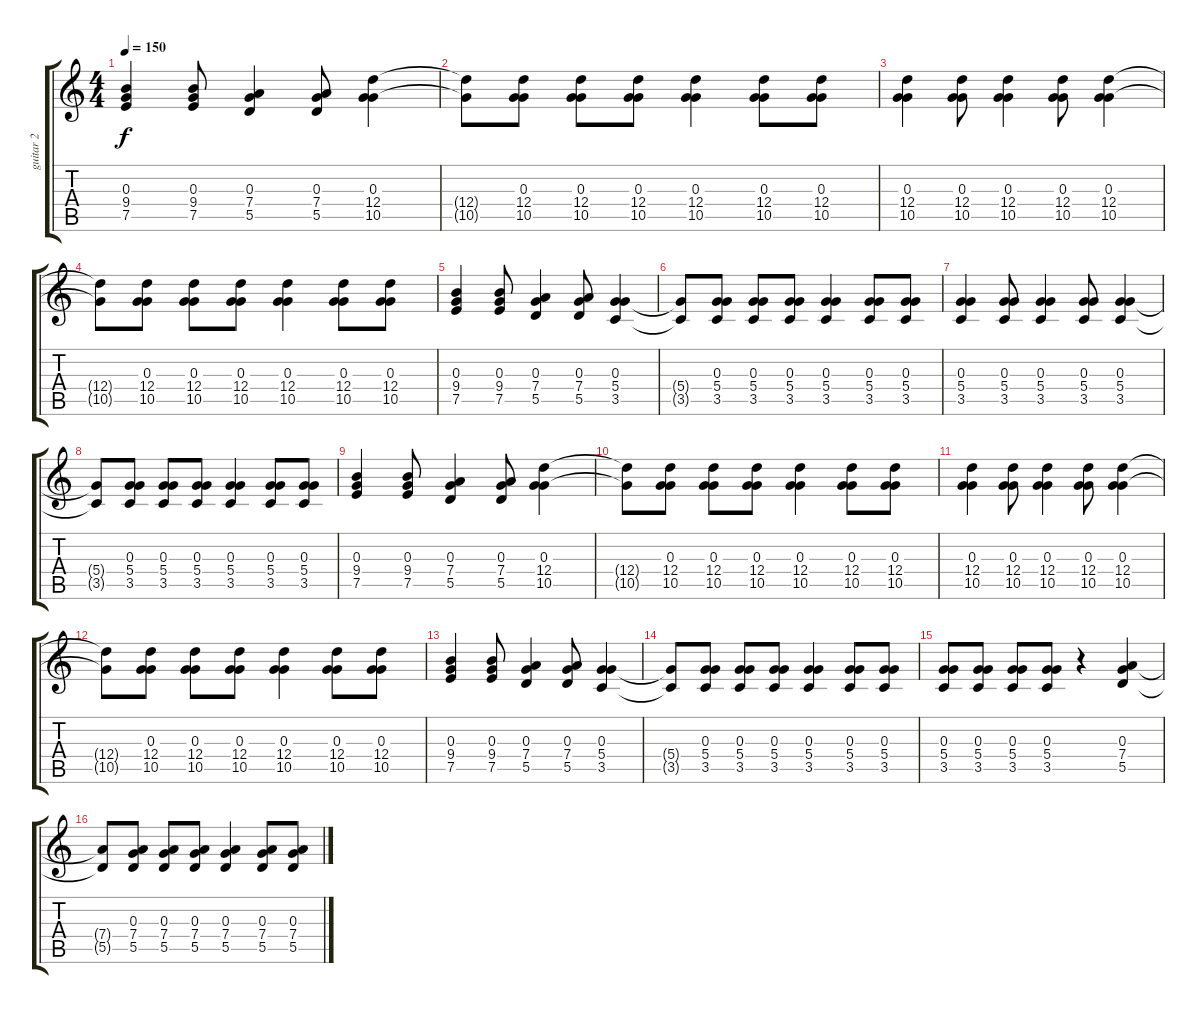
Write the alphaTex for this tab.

\track ("guitar 2" "guitar 2") {instrument acousticguitarsteel}
\staff {score tabs}
\tuning (E4 B3 G3 D3 A2 E2) {hide}
\ts (4 4)
\tempo 150
\clef g2
\ks c
(0.3 9.4 7.5).4{dy f} (0.3 9.4 7.5).8 (0.3 7.4 5.5).4 (0.3 7.4 5.5).8 (0.3 12.4 10.5).4 |
(12.4{t} 10.5{t}).8 (0.3 12.4 10.5).8 (0.3 12.4 10.5).8 (0.3 12.4 10.5).8 (0.3 12.4 10.5).4 (0.3 12.4 10.5).8 (0.3 12.4 10.5).8 |
(0.3 12.4 10.5).4 (0.3 12.4 10.5).8 (0.3 12.4 10.5).4 (0.3 12.4 10.5).8 (0.3 12.4 10.5).4 |
(12.4{t} 10.5{t}).8 (0.3 12.4 10.5).8 (0.3 12.4 10.5).8 (0.3 12.4 10.5).8 (0.3 12.4 10.5).4 (0.3 12.4 10.5).8 (0.3 12.4 10.5).8 |
(0.3 9.4 7.5).4 (0.3 9.4 7.5).8 (0.3 7.4 5.5).4 (0.3 7.4 5.5).8 (0.3 5.4 3.5).4 |
(5.4{t} 3.5{t}).8 (0.3 5.4 3.5).8 (0.3 5.4 3.5).8 (0.3 5.4 3.5).8 (0.3 5.4 3.5).4 (0.3 5.4 3.5).8 (0.3 5.4 3.5).8 |
(0.3 5.4 3.5).4 (0.3 5.4 3.5).8 (0.3 5.4 3.5).4 (0.3 5.4 3.5).8 (0.3 5.4 3.5).4 |
(5.4{t} 3.5{t}).8 (0.3 5.4 3.5).8 (0.3 5.4 3.5).8 (0.3 5.4 3.5).8 (0.3 5.4 3.5).4 (0.3 5.4 3.5).8 (0.3 5.4 3.5).8 |
(0.3 9.4 7.5).4 (0.3 9.4 7.5).8 (0.3 7.4 5.5).4 (0.3 7.4 5.5).8 (0.3 12.4 10.5).4 |
(12.4{t} 10.5{t}).8 (0.3 12.4 10.5).8 (0.3 12.4 10.5).8 (0.3 12.4 10.5).8 (0.3 12.4 10.5).4 (0.3 12.4 10.5).8 (0.3 12.4 10.5).8 |
(0.3 12.4 10.5).4 (0.3 12.4 10.5).8 (0.3 12.4 10.5).4 (0.3 12.4 10.5).8 (0.3 12.4 10.5).4 |
(12.4{t} 10.5{t}).8 (0.3 12.4 10.5).8 (0.3 12.4 10.5).8 (0.3 12.4 10.5).8 (0.3 12.4 10.5).4 (0.3 12.4 10.5).8 (0.3 12.4 10.5).8 |
(0.3 9.4 7.5).4 (0.3 9.4 7.5).8 (0.3 7.4 5.5).4 (0.3 7.4 5.5).8 (0.3 5.4 3.5).4 |
(5.4{t} 3.5{t}).8 (0.3 5.4 3.5).8 (0.3 5.4 3.5).8 (0.3 5.4 3.5).8 (0.3 5.4 3.5).4 (0.3 5.4 3.5).8 (0.3 5.4 3.5).8 |
(0.3 5.4 3.5).8 (0.3 5.4 3.5).8 (0.3 5.4 3.5).8 (0.3 5.4 3.5).8 r.4 (0.3 7.4 5.5).4 |
(7.4{t} 5.5{t}).8 (0.3 7.4 5.5).8 (0.3 7.4 5.5).8 (0.3 7.4 5.5).8 (0.3 7.4 5.5).4 (0.3 7.4 5.5).8 (0.3 7.4 5.5).8
